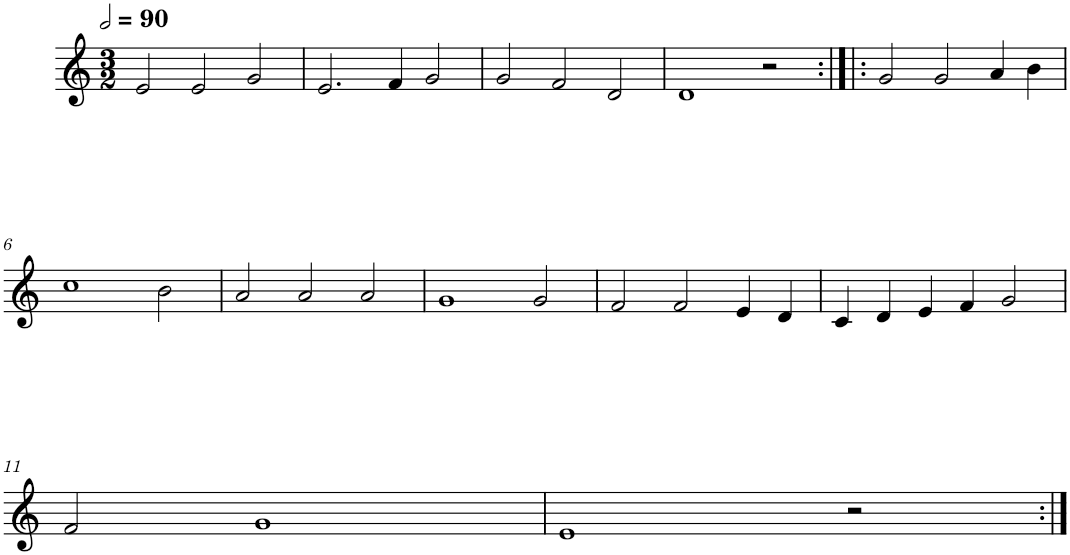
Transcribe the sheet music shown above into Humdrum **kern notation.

**kern
*part1
*staff1
*I"Quatre parties
*clefG2
*k[]
*M3/2
*MM180
=1
2e/
2e/
2g/
=2
2.e/
4f/
2g/
=3
2g/
2f/
2d/
=4
1d
2r
=5:|!|:
2g/
2g/
4a/
4b\
!!LO:LB:g=z
=6
1cc
2b\
=7
2a/
2a/
2a/
=8
1g
2g/
=9
2f/
2f/
4e/
4d/
=10
4c/
4d/
4e/
4f/
2g/
!!LO:LB:g=z
=11
2f/
1g
=12
1e
2r
=:|!
*-
